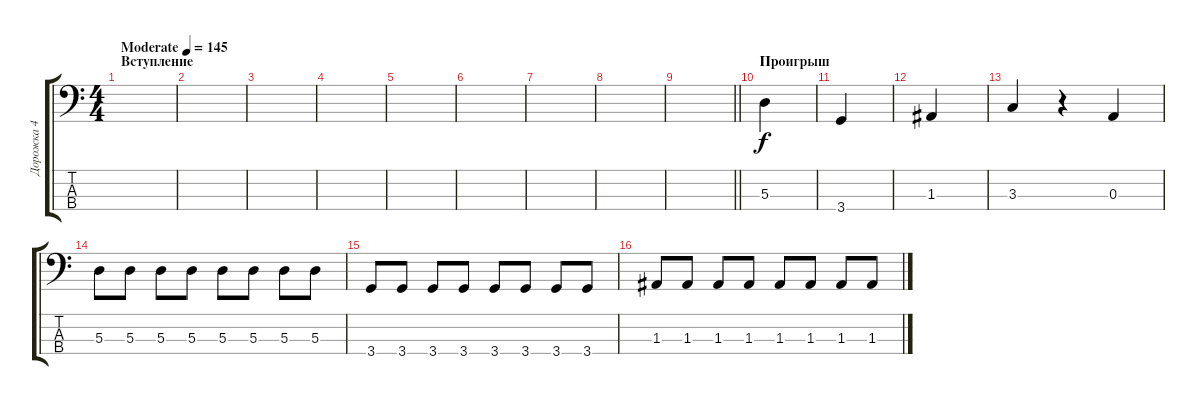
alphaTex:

\track ("Дорожка 4" "Дорожка 4") {instrument electricbassfinger}
\staff {score tabs}
\tuning (G2 D2 A1 E1) {hide}
\ts (4 4)
\section ("" "Вступление")
\tempo (145 "Moderate")
\clef f4
\ks c
|
|
|
|
|
|
|
|
\barLineRight lightlight
|
\section ("" "Проигрыш")
5.3.4 |
3.4.4 |
1.3.4 |
3.3.4 r.4 0.3.4 |
5.3.8 5.3.8 5.3.8 5.3.8 5.3.8 5.3.8 5.3.8 5.3.8 |
3.4.8 3.4.8 3.4.8 3.4.8 3.4.8 3.4.8 3.4.8 3.4.8 |
1.3.8 1.3.8 1.3.8 1.3.8 1.3.8 1.3.8 1.3.8 1.3.8
